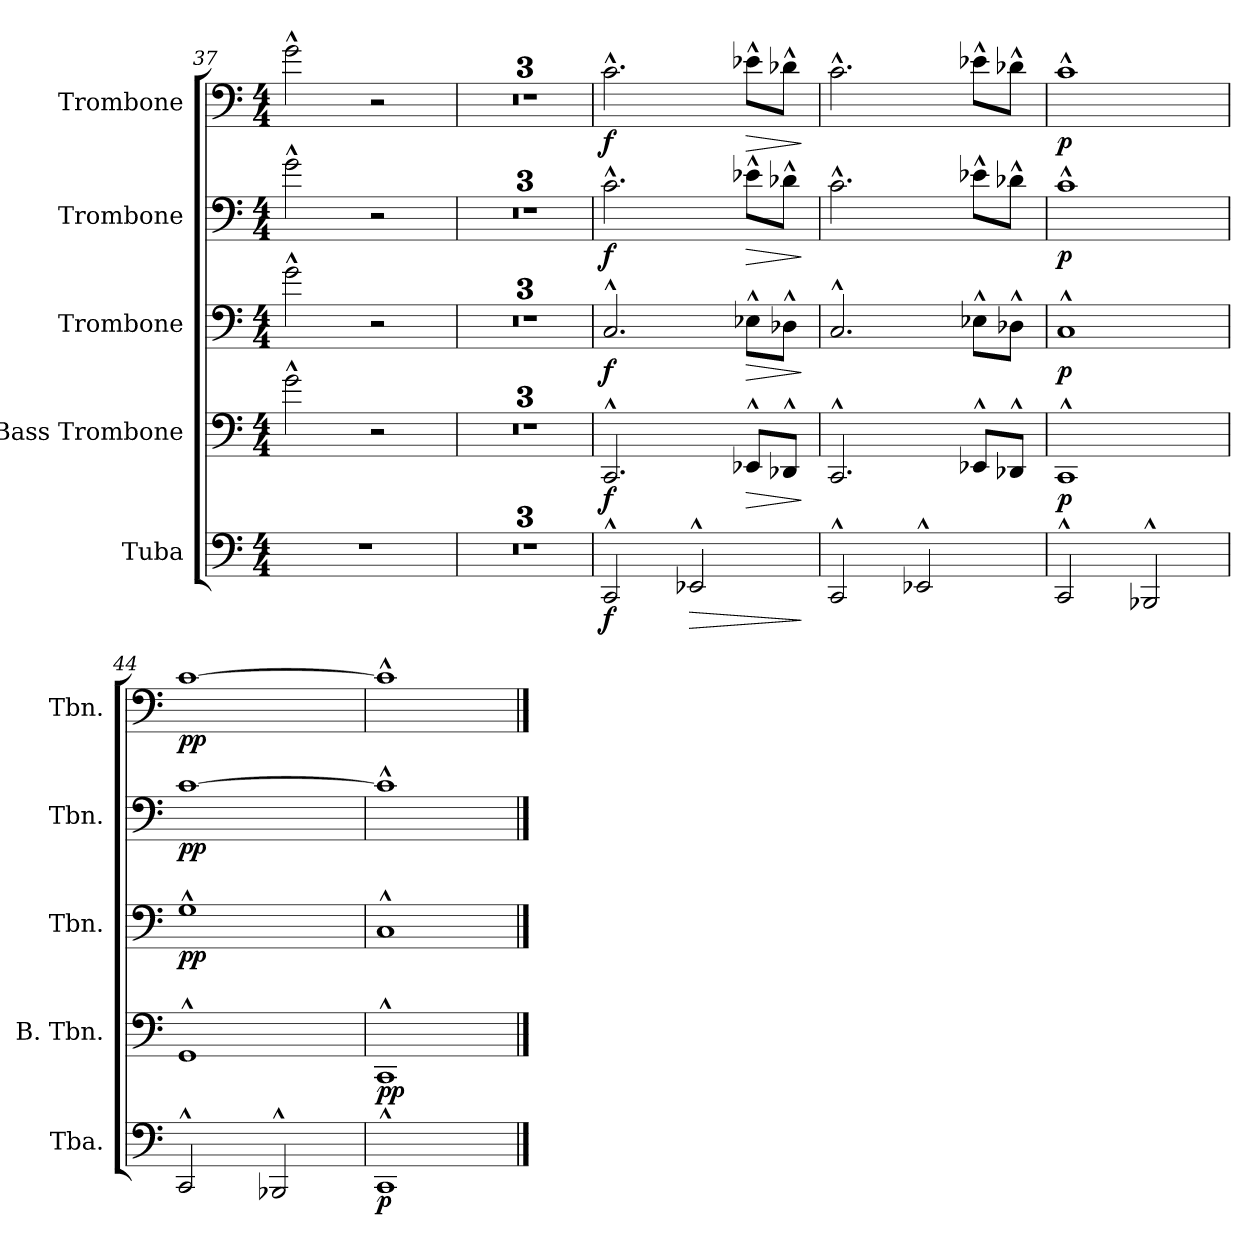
**kern	**dynam	**kern	**dynam	**kern	**dynam	**kern	**dynam	**kern	**dynam
*part5	*part5	*part4	*part4	*part3	*part3	*part2	*part2	*part1	*part1
*staff5	*staff5	*staff4	*staff4	*staff3	*staff3	*staff2	*staff2	*staff1	*staff1
*I"Tuba	*	*I"Bass Trombone	*	*I"Trombone	*	*I"Trombone	*	*I"Trombone	*
*I'Tba.	*	*I'B. Tbn.	*	*I'Tbn.	*	*I'Tbn.	*	*I'Tbn.	*
!!LO:PB:g=z
*clefF4	*	*clefF4	*	*clefF4	*	*clefF4	*	*clefF4	*
*k[]	*	*k[]	*	*k[]	*	*k[]	*	*k[]	*
*M4/4	*	*M4/4	*	*M4/4	*	*M4/4	*	*M4/4	*
=37	=37	=37	=37	=37	=37	=37	=37	=37	=37
1r	.	2g^^\	.	2g^^\	.	2g^^\	.	2g^^\	.
.	.	2r	.	2r	.	2r	.	2r	.
=38	=38	=38	=38	=38	=38	=38	=38	=38	=38
1r	.	1r	.	1r	.	1r	.	1r	.
=39	=39	=39	=39	=39	=39	=39	=39	=39	=39
1r	.	1r	.	1r	.	1r	.	1r	.
=40	=40	=40	=40	=40	=40	=40	=40	=40	=40
1r	.	1r	.	1r	.	1r	.	1r	.
=41	=41	=41	=41	=41	=41	=41	=41	=41	=41
!	!LO:DY:b	!	!LO:DY:b	!	!LO:DY:b	!	!LO:DY:b	!	!LO:DY:b
2CC^^/	f	2.CC^^/	f	2.C^^/	f	2.c^^\	f	2.c^^\	f
!	!LO:HP:b	!	!	!	!	!	!	!	!
2EE-X^^/	>	.	.	.	.	.	.	.	.
!	!	!	!LO:HP:b	!	!LO:HP:b	!	!LO:HP:b	!	!LO:HP:b
.	.	8EE-X^^/L	>	8E-X^^\L	>	8e-X^^\L	>	8e-X^^\L	>
.	.	8DD-X^^/J	.	8D-X^^\J	.	8d-X^^\J	.	8d-X^^\J	.
.	]	.	]	.	]	.	]	.	]
=42	=42	=42	=42	=42	=42	=42	=42	=42	=42
2CC^^/	.	2.CC^^/	.	2.C^^/	.	2.c^^\	.	2.c^^\	.
2EE-X^^/	.	.	.	.	.	.	.	.	.
.	.	8EE-X^^/L	.	8E-X^^\L	.	8e-X^^\L	.	8e-X^^\L	.
.	.	8DD-X^^/J	.	8D-X^^\J	.	8d-X^^\J	.	8d-X^^\J	.
=43	=43	=43	=43	=43	=43	=43	=43	=43	=43
!	!	!	!LO:DY:b	!	!LO:DY:b	!	!LO:DY:b	!	!LO:DY:b
2CC^^/	.	1CC^^	p	1C^^	p	1c^^	p	1c^^	p
2BBB-X^^/	.	.	.	.	.	.	.	.	.
=44	=44	=44	=44	=44	=44	=44	=44	=44	=44
!	!	!	!	!	!LO:DY:b	!	!LO:DY:b	!	!LO:DY:b
2CC^^/	.	1GG^^	.	1G^^	pp	[1c	pp	[1c	pp
2BBB-X^^/	.	.	.	.	.	.	.	.	.
=45	=45	=45	=45	=45	=45	=45	=45	=45	=45
!	!LO:DY:b	!	!LO:DY:b	!	!	!	!	!	!
1CC^^	p	1CC^^	pp	1C^^	.	1c^^]	.	1c^^]	.
==	==	==	==	==	==	==	==	==	==
*-	*-	*-	*-	*-	*-	*-	*-	*-	*-
